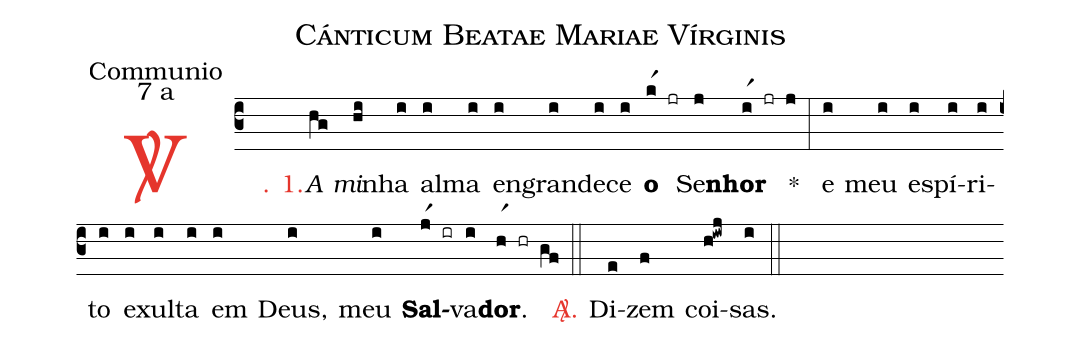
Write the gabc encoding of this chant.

name: Cánticum Beatae Mariae Vírginis;
office-part: Communio;
mode: 7;
mode-differentia: a;
%%
(c3)

<c><sp>V/</sp>. 1.</c>() <i>A</i>(hg) <i>mi</i>(hi)nha(i) al(i)ma(i) en(i)gran(i)de(i)ce(i) <b>o</b>(kr1 jr) Se(j)<b>nhor</b>(ir1 jr j) *(:) e(i) meu(i) es(i)pí(i)ri(i)to(i) e(i)xul(i)ta(i) em(i) Deus,(i) meu(i) <b>Sal</b>(jr1 ir)va(i)<b>dor</b>.(hr1 hr gf)

(::)

<nlba><c><sp>A/</sp>.</c>() Di</nlba>(e)zem(f) coi(h!iwj)sas.(i)

(::)
